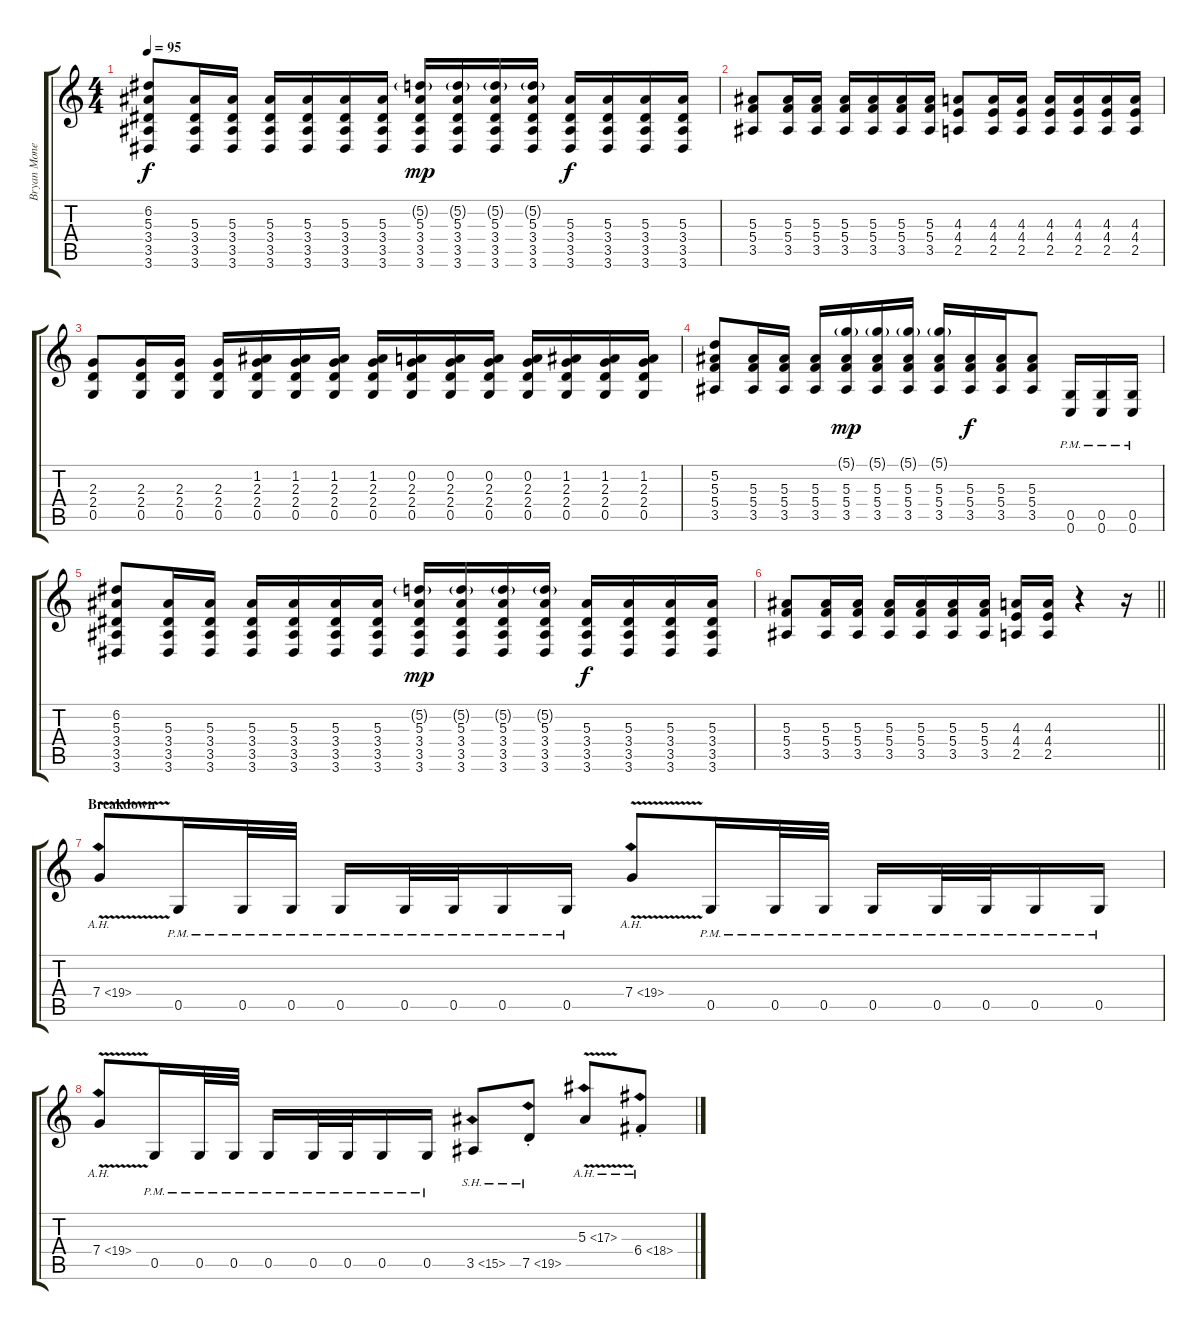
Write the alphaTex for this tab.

\track ("Bryan Money (Gtr.1)" "Bryan Mone") {instrument distortionguitar}
\staff {score tabs}
\tuning (D4 A3 F3 C3 G2 C2) {hide}
\ts (4 4)
\tempo 95
\clef g2
\ks c
(6.2 5.3 3.4 3.5 3.6).8{dy f} (5.3 3.4 3.5 3.6).16 (5.3 3.4 3.5 3.6).16 (5.3 3.4 3.5 3.6).16 (5.3 3.4 3.5 3.6).16 (5.3 3.4 3.5 3.6).16 (5.3 3.4 3.5 3.6).16 (5.2{g} 5.3 3.4 3.5 3.6).16{dy mp} (5.2{g} 5.3 3.4 3.5 3.6).16 (5.2{g} 5.3 3.4 3.5 3.6).16 (5.2{g} 5.3 3.4 3.5 3.6).16 (5.3 3.4 3.5 3.6).16{dy f} (5.3 3.4 3.5 3.6).16 (5.3 3.4 3.5 3.6).16 (5.3 3.4 3.5 3.6).16 |
(5.3 5.4 3.5).8 (5.3 5.4 3.5).16 (5.3 5.4 3.5).16 (5.3 5.4 3.5).16 (5.3 5.4 3.5).16 (5.3 5.4 3.5).16 (5.3 5.4 3.5).16 (4.3 4.4 2.5).8 (4.3 4.4 2.5).16 (4.3 4.4 2.5).16 (4.3 4.4 2.5).16 (4.3 4.4 2.5).16 (4.3 4.4 2.5).16 (4.3 4.4 2.5).16 |
(2.3 2.4 0.5).8 (2.3 2.4 0.5).16 (2.3 2.4 0.5).16 (2.3 2.4 0.5).16 (1.2 2.3 2.4 0.5).16 (1.2 2.3 2.4 0.5).16 (1.2 2.3 2.4 0.5).16 (1.2 2.3 2.4 0.5).16 (0.2 2.3 2.4 0.5).16 (0.2 2.3 2.4 0.5).16 (0.2 2.3 2.4 0.5).16 (0.2 2.3 2.4 0.5).16 (1.2 2.3 2.4 0.5).16 (1.2 2.3 2.4 0.5).16 (1.2 2.3 2.4 0.5).16 |
(5.2 5.3 5.4 3.5).8 (5.3 5.4 3.5).16 (5.3 5.4 3.5).16 (5.3 5.4 3.5).16 (5.1{g} 5.3 5.4 3.5).16{dy mp} (5.1{g} 5.3 5.4 3.5).16 (5.1{g} 5.3 5.4 3.5).16 (5.1{g} 5.3 5.4 3.5).16 (5.3 5.4 3.5).16{dy f} (5.3 5.4 3.5).16 (5.3 5.4 3.5).8 (0.5{pm} 0.6{pm}).16 (0.5{pm} 0.6{pm}).16 (0.5{pm} 0.6{pm}).16 |
(6.2 5.3 3.4 3.5 3.6).8 (5.3 3.4 3.5 3.6).16 (5.3 3.4 3.5 3.6).16 (5.3 3.4 3.5 3.6).16 (5.3 3.4 3.5 3.6).16 (5.3 3.4 3.5 3.6).16 (5.3 3.4 3.5 3.6).16 (5.2{g} 5.3 3.4 3.5 3.6).16{dy mp} (5.2{g} 5.3 3.4 3.5 3.6).16 (5.2{g} 5.3 3.4 3.5 3.6).16 (5.2{g} 5.3 3.4 3.5 3.6).16 (5.3 3.4 3.5 3.6).16{dy f} (5.3 3.4 3.5 3.6).16 (5.3 3.4 3.5 3.6).16 (5.3 3.4 3.5 3.6).16 |
\barLineRight lightlight
(5.3 5.4 3.5).8 (5.3 5.4 3.5).16 (5.3 5.4 3.5).16 (5.3 5.4 3.5).16 (5.3 5.4 3.5).16 (5.3 5.4 3.5).16 (5.3 5.4 3.5).16 (4.3 4.4 2.5).16 (4.3 4.4 2.5).16 r.4 r.16 |
\section ("" "Breakdown")
7.4{ah 12 v}.8{balance 16} 0.5{pm}.16 0.5{pm}.32 0.5{pm}.32 0.5{pm}.16 0.5{pm}.32 0.5{pm}.32 0.5{pm}.16 0.5{pm}.16 7.4{ah 12 v}.8 0.5{pm}.16 0.5{pm}.32 0.5{pm}.32 0.5{pm}.16 0.5{pm}.32 0.5{pm}.32 0.5{pm}.16 0.5{pm}.16 |
7.4{ah 12 v}.8 0.5{pm}.16 0.5{pm}.32 0.5{pm}.32 0.5{pm}.16 0.5{pm}.32 0.5{pm}.32 0.5{pm}.16 0.5{pm}.16 3.5{sh 12}.8 7.5{sh 12 st}.8 5.3{ah 12 v}.8 6.4{ah 12 st}.8
